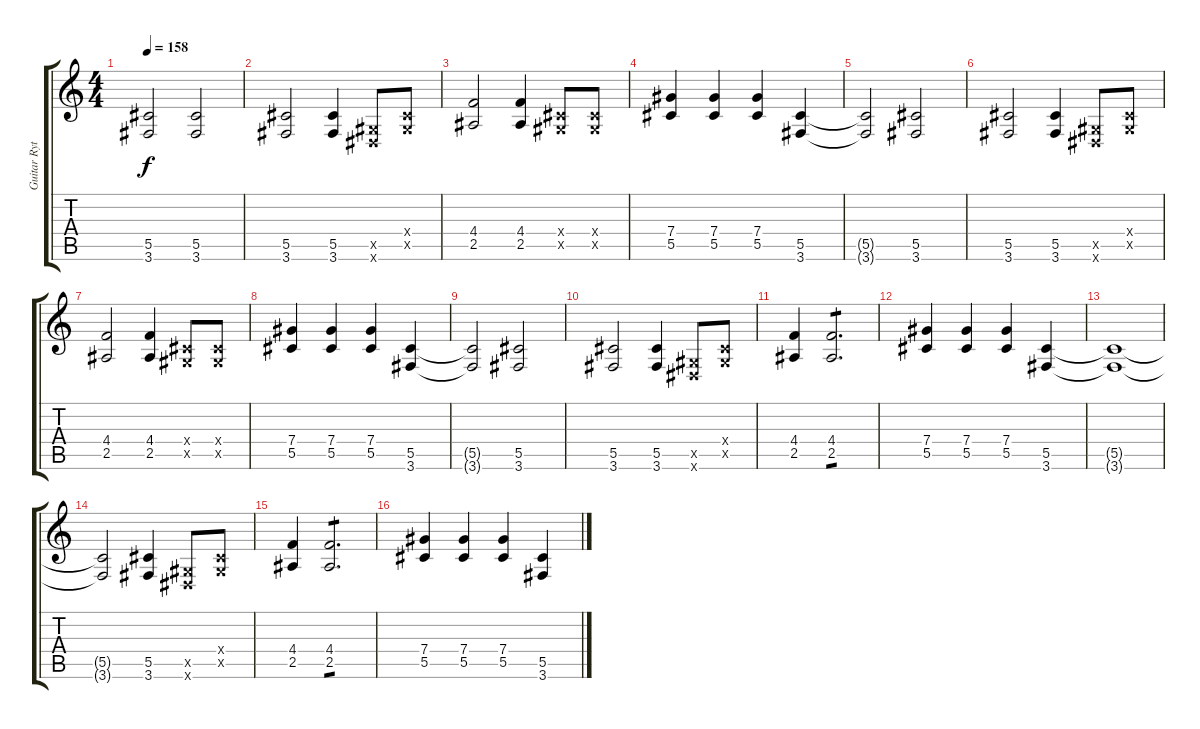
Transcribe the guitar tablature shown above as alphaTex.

\track ("Guitar Rythm" "Guitar Ryt") {instrument distortionguitar}
\staff {score tabs}
\tuning (Eb4 Bb3 Gb3 Db3 Ab2 Eb2) {hide}
\ts (4 4)
\tempo 158
\clef g2
\ks c
(5.5{t} 3.6{t}).2{dy f} (5.5 3.6).2 |
(5.5 3.6).2 (5.5 3.6).4 (0.5{x} 0.6{x}).8 (0.4{x} 0.5{x}).8 |
(4.4 2.5).2 (4.4 2.5).4 (0.4{x} 0.5{x}).8 (0.4{x} 0.5{x}).8 |
(7.4 5.5).4 (7.4 5.5).4 (7.4 5.5).4 (5.5 3.6).4 |
(5.5{t} 3.6{t}).2 (5.5 3.6).2 |
(5.5 3.6).2 (5.5 3.6).4 (0.5{x} 0.6{x}).8 (0.4{x} 0.5{x}).8 |
(4.4 2.5).2 (4.4 2.5).4 (0.4{x} 0.5{x}).8 (0.4{x} 0.5{x}).8 |
(7.4 5.5).4 (7.4 5.5).4 (7.4 5.5).4 (5.5 3.6).4 |
(5.5{t} 3.6{t}).2 (5.5 3.6).2 |
(5.5 3.6).2 (5.5 3.6).4 (0.5{x} 0.6{x}).8 (0.4{x} 0.5{x}).8 |
(4.4 2.5).4 (4.4 2.5).2{d tp 1} |
(7.4 5.5).4 (7.4 5.5).4 (7.4 5.5).4 (5.5 3.6).4 |
(5.5{t} 3.6{t}).1 |
(5.5{t} 3.6{t}).2 (5.5 3.6).4 (0.5{x} 0.6{x}).8 (0.4{x} 0.5{x}).8 |
(4.4 2.5).4 (4.4 2.5).2{d tp 1} |
(7.4 5.5).4 (7.4 5.5).4 (7.4 5.5).4 (5.5 3.6).4
